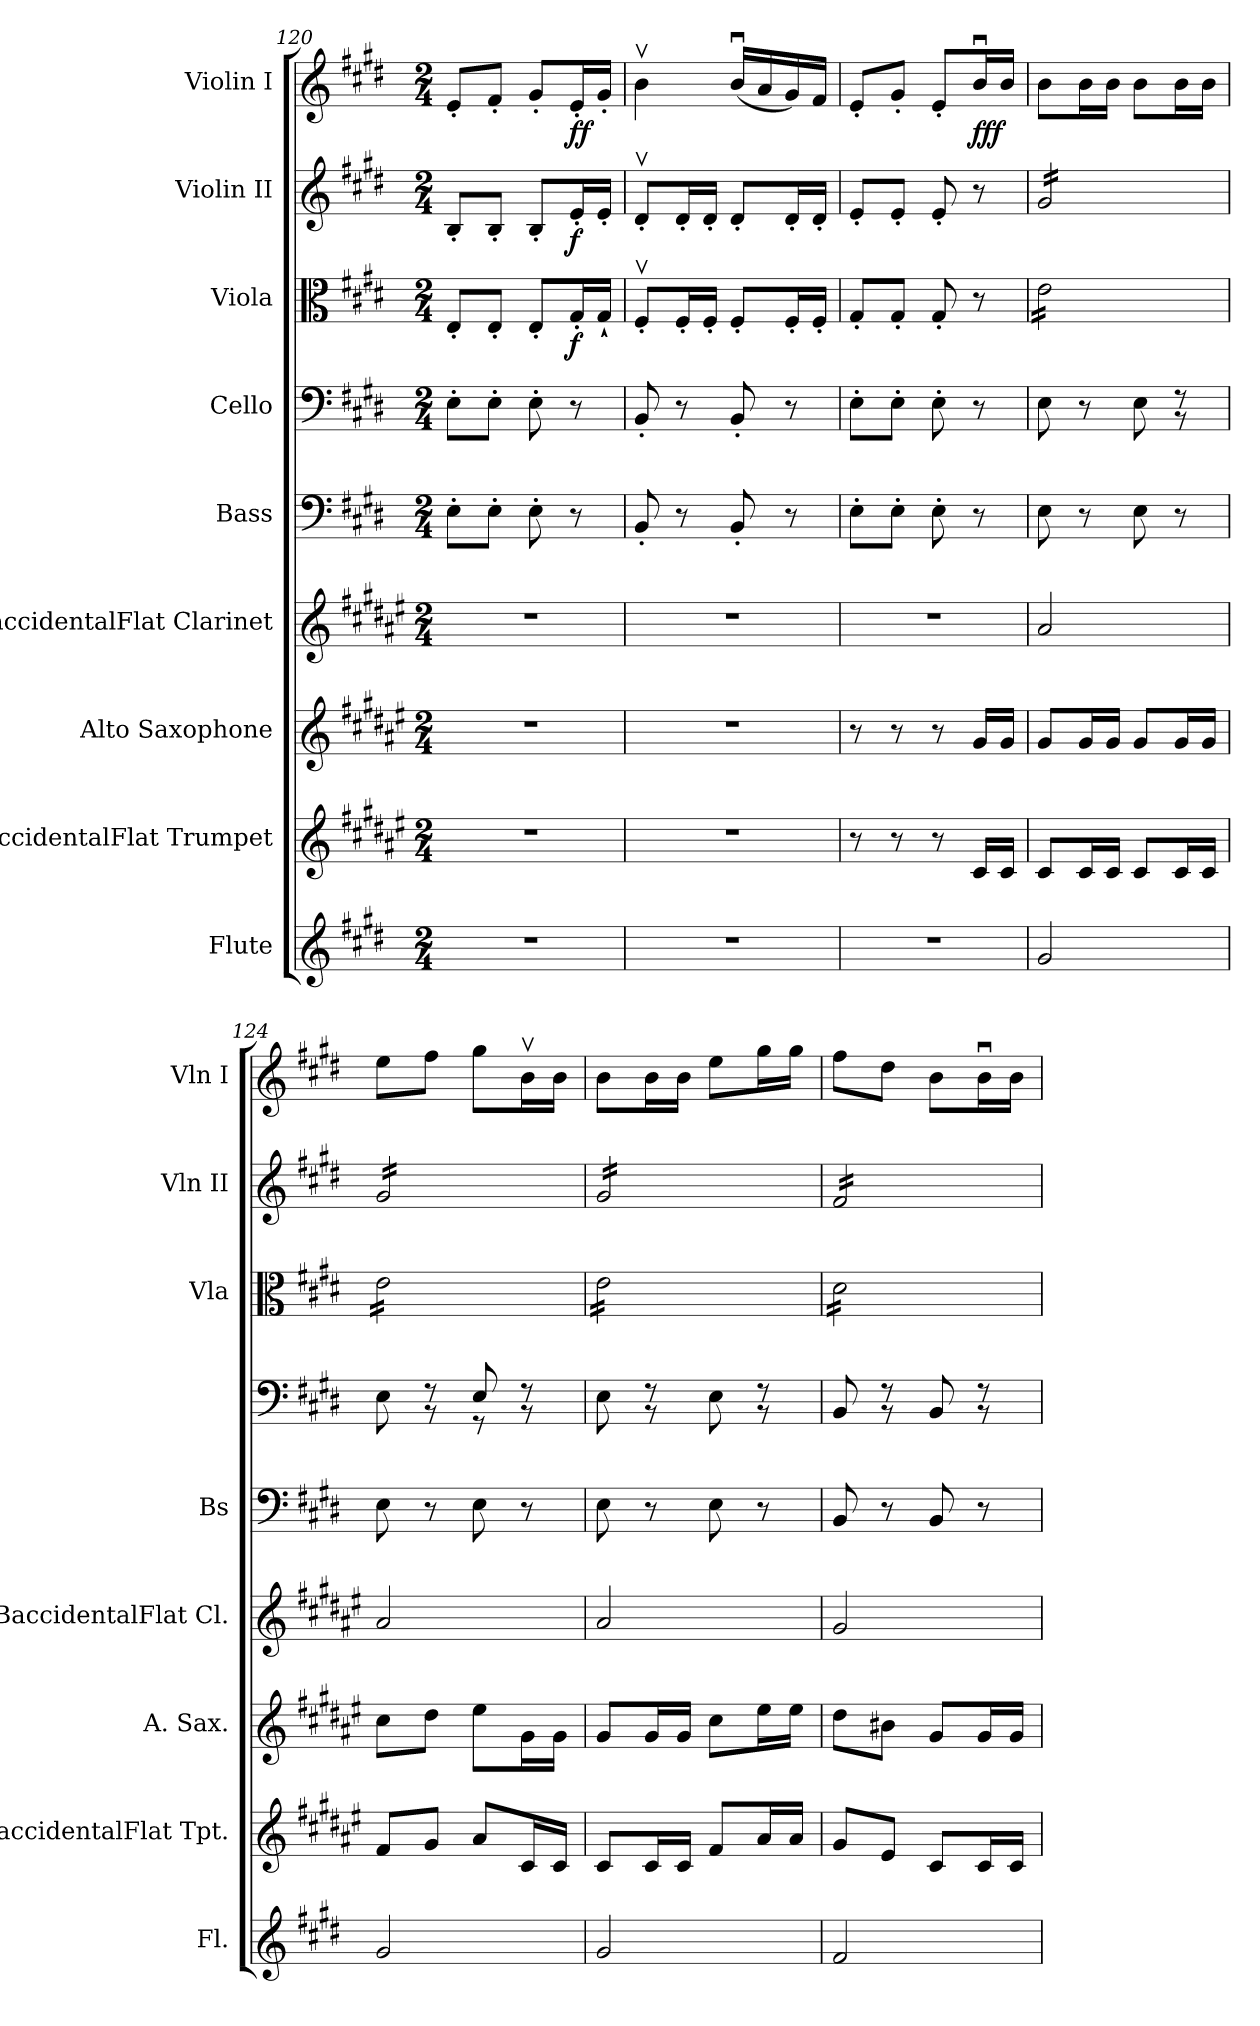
**kern	**kern	**kern	**kern	**kern	**kern	**kern	**dynam	**kern	**dynam	**kern	**dynam
*part9	*part8	*part7	*part6	*part5	*part4	*part3	*part3	*part2	*part2	*part1	*part1
*staff9	*staff8	*staff7	*staff6	*staff5	*staff4	*staff3	*staff3	*staff2	*staff2	*staff1	*staff1
*I"Flute	*I"BaccidentalFlat Trumpet	*I"Alto Saxophone	*I"BaccidentalFlat Clarinet	*I"Bass	*I"Cello	*I"Viola	*	*I"Violin II	*	*I"Violin I	*
*I'Fl.	*I'BaccidentalFlat Tpt.	*I'A. Sax.	*I'BaccidentalFlat Cl.	*I'Bs	*	*I'Vla	*	*I'Vln II	*	*I'Vln I	*
*clefG2	*clefG2	*clefG2	*clefG2	*clefF4	*clefF4	*clefC3	*	*clefG2	*	*clefG2	*
*	*ITrd1c2	*ITrd5c9	*ITrd1c2	*	*	*	*	*	*	*	*
*k[f#c#g#d#]	*k[f#c#g#d#]	*k[f#c#g#]	*k[f#c#g#d#]	*k[f#c#g#d#]	*k[f#c#g#d#]	*k[f#c#g#d#]	*	*k[f#c#g#d#]	*	*k[f#c#g#d#]	*
*M2/4	*M2/4	*M2/4	*M2/4	*M2/4	*M2/4	*M2/4	*	*M2/4	*	*M2/4	*
=120	=120	=120	=120	=120	=120	=120	=120	=120	=120	=120	=120
2r	2r	2r	2r	8E'\L	8E'\L	8E'/L	.	8B'/L	.	8e'/L	.
.	.	.	.	8E'\J	8E'\J	8E'/J	.	8B'/J	.	8f#'/J	.
.	.	.	.	8E'\	8E'\	8E'/L	.	8B'/L	.	8g#'/L	.
!	!	!	!	!	!	!	!LO:DY:b	!	!LO:DY:b	!	!LO:DY:b
.	.	.	.	8r	8r	16G#'/L	f	16e'/L	f	16e'/L	ff
.	.	.	.	.	.	16G#''/JJ	.	16e'/JJ	.	16g#'/JJ	.
=121	=121	=121	=121	=121	=121	=121	=121	=121	=121	=121	=121
2r	2r	2r	2r	8BB'/	8BB'/	8F#vv'/L	.	8d#v'/L	.	4bv\	.
.	.	.	.	8r	8r	16F#'/L	.	16d#'/L	.	.	.
.	.	.	.	.	.	16F#'/JJ	.	16d#'/JJ	.	.	.
.	.	.	.	8BB'/	8BB'/	8F#'/L	.	8d#'/L	.	(<16bu/LL	.
.	.	.	.	.	.	.	.	.	.	16a/	.
.	.	.	.	8r	8r	16F#'/L	.	16d#'/L	.	16g#/)	.
.	.	.	.	.	.	16F#'/JJ	.	16d#'/JJ	.	16f#/JJ	.
=122	=122	=122	=122	=122	=122	=122	=122	=122	=122	=122	=122
2r	8r	8r	2r	8E'\L	8E'\L	8G#'/L	.	8e'/L	.	8e'/L	.
.	8r	8r	.	8E'\J	8E'\J	8G#'/J	.	8e'/J	.	8g#'/J	.
.	8r	8r	.	8E'\	8E'\	8G#'/	.	8e'/	.	8e'/L	.
!	!	!	!	!	!	!	!	!	!	!	!LO:DY:b
.	16B/LL	16B/LL	.	8r	8r	8r	.	8r	.	16bu/L	fff
.	16B/JJ	16B/JJ	.	.	.	.	.	.	.	16b/JJ	.
=123	=123	=123	=123	=123	=123	=123	=123	=123	=123	=123	=123
*	*	*	*	*	*^	*	*	*	*	*	*
*	*	*	*	*	*	*	*tremolo	*	*	*	*	*
*	*	*	*	*	*	*	*	*	*tremolo	*	*	*
2g#/	8B/L	8B/L	2g#/	8E\	8E\	4.ryy	16e\LL	.	16g#/LL	.	8b\L	.
.	.	.	.	.	.	.	16e\	.	16g#/	.	.	.
.	16B/L	16B/L	.	8r	8r	.	16e\	.	16g#/	.	16b\L	.
.	16B/JJ	16B/JJ	.	.	.	.	16e\	.	16g#/	.	16b\JJ	.
.	8B/L	8B/L	.	8E\	8E\	.	16e\	.	16g#/	.	8b\L	.
.	.	.	.	.	.	.	16e\	.	16g#/	.	.	.
.	16B/L	16B/L	.	8r	8r	8r	16e\	.	16g#/	.	16b\L	.
.	16B/JJ	16B/JJ	.	.	.	.	16e\JJ	.	16g#/JJ	.	16b\JJ	.
=124	=124	=124	=124	=124	=124	=124	=124	=124	=124	=124	=124	=124
2g#/	8e/L	8e\L	2g#/	8E\	8E\	8ryy	16e\LL	.	16g#/LL	.	8ee\L	.
.	.	.	.	.	.	.	16e\	.	16g#/	.	.	.
.	8f#/J	8f#\J	.	8r	8r	8r	16e\	.	16g#/	.	8ff#\J	.
.	.	.	.	.	.	.	16e\	.	16g#/	.	.	.
.	8g#/L	8g#\L	.	8E\	8E/	8r	16e\	.	16g#/	.	8gg#\L	.
.	.	.	.	.	.	.	16e\	.	16g#/	.	.	.
.	16B/L	16B\L	.	8r	8r	8r	16e\	.	16g#/	.	16bv\L	.
.	16B/JJ	16B\JJ	.	.	.	.	16e\JJ	.	16g#/JJ	.	16b\JJ	.
!!LO:PB:g=z
=125	=125	=125	=125	=125	=125	=125	=125	=125	=125	=125	=125	=125
2g#/	8B/L	8B/L	2g#/	8E\	8E\	8ryy	16e\LL	.	16g#/LL	.	8b\L	.
.	.	.	.	.	.	.	16e\	.	16g#/	.	.	.
.	16B/L	16B/L	.	8r	8r	8r	16e\	.	16g#/	.	16b\L	.
.	16B/JJ	16B/JJ	.	.	.	.	16e\	.	16g#/	.	16b\JJ	.
.	8e/L	8e\L	.	8E\	8E\	8ryy	16e\	.	16g#/	.	8ee\L	.
.	.	.	.	.	.	.	16e\	.	16g#/	.	.	.
.	16g#/L	16g#\L	.	8r	8r	8r	16e\	.	16g#/	.	16gg#\L	.
.	16g#/JJ	16g#\JJ	.	.	.	.	16e\JJ	.	16g#/JJ	.	16gg#\JJ	.
=126	=126	=126	=126	=126	=126	=126	=126	=126	=126	=126	=126	=126
2f#/	8f#/L	8f#\L	2f#/	8BB/	8BB/	8ryy	16d#\LL	.	16f#/LL	.	8ff#\L	.
.	.	.	.	.	.	.	16d#\	.	16f#/	.	.	.
.	8d#/J	8d#X\J	.	8r	8r	8r	16d#\	.	16f#/	.	8dd#\J	.
.	.	.	.	.	.	.	16d#\	.	16f#/	.	.	.
.	8B/L	8B/L	.	8BB/	8BB/	8ryy	16d#\	.	16f#/	.	8b\L	.
.	.	.	.	.	.	.	16d#\	.	16f#/	.	.	.
.	16B/L	16B/L	.	8r	8r	8r	16d#\	.	16f#/	.	16bu\L	.
.	16B/JJ	16B/JJ	.	.	.	.	16d#\JJ	.	16f#/JJ	.	16b\JJ	.
*	*	*	*	*	*	*	*	*	*Xtremolo	*	*	*
*	*	*	*	*	*	*	*Xtremolo	*	*	*	*	*
*	*	*	*	*	*v	*v	*	*	*	*	*	*
=	=	=	=	=	=	=	=	=	=	=	=
*-	*-	*-	*-	*-	*-	*-	*-	*-	*-	*-	*-
